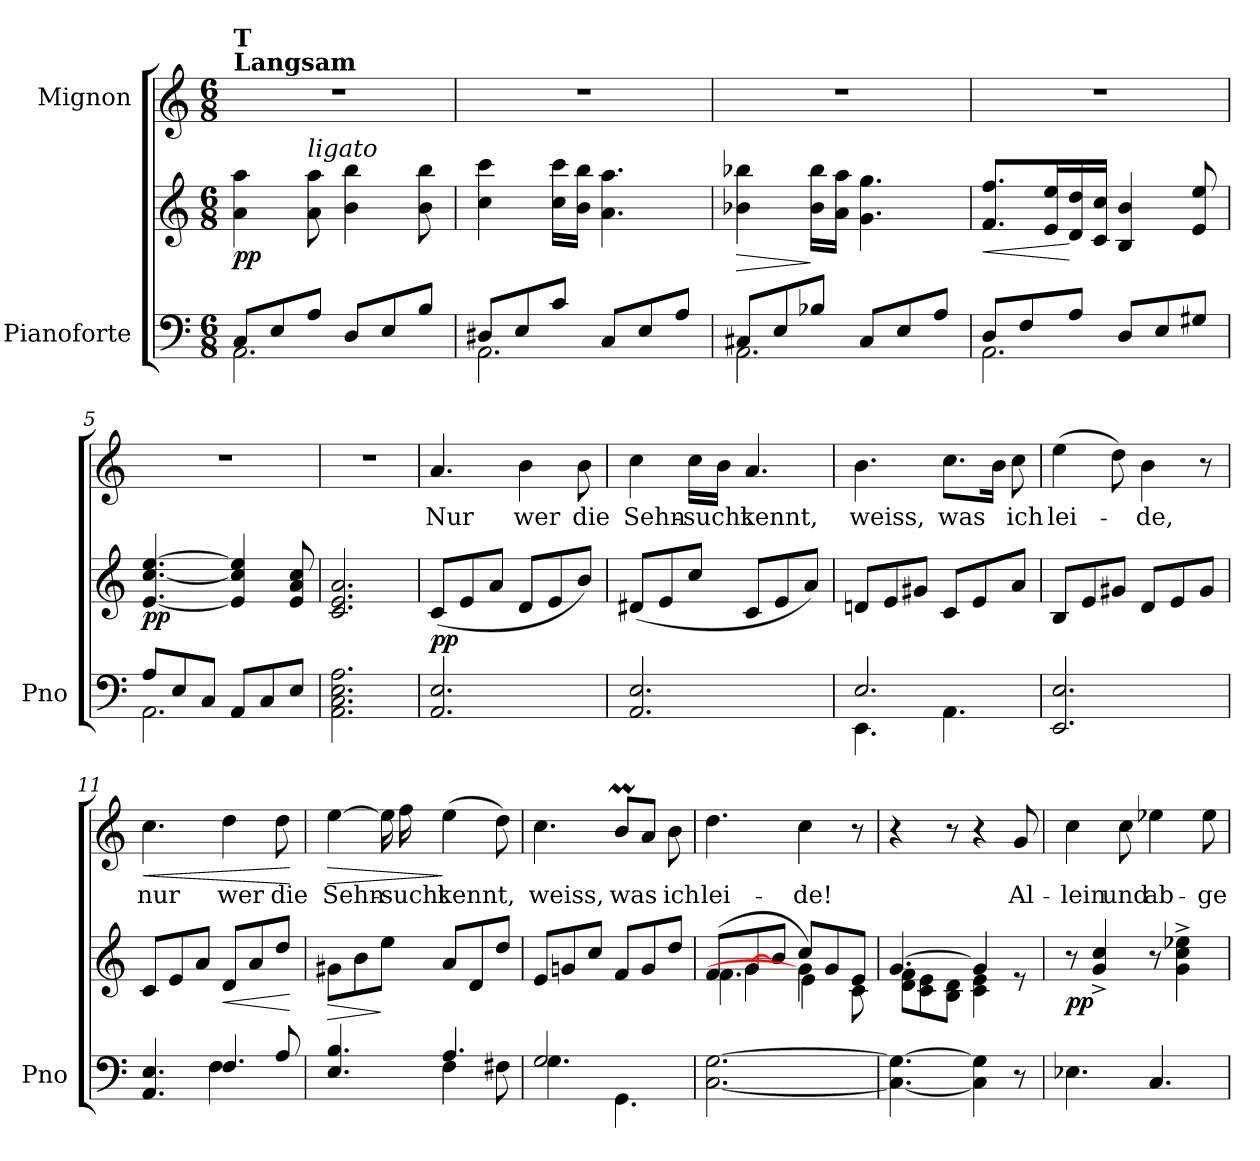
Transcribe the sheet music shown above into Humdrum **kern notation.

**kern	**kern	**dynam	**kern	**text	**dynam
*part2	*part2	*part2	*part1	*part1	*part1
*staff3	*staff2	*staff2/3	*staff1	*staff1	*staff1
*I"Pianoforte	*	*	*I"Mignon	*	*
*I'Pno	*	*	*	*	*
*clefF4	*clefG2	*	*clefG2	*	*
*k[]	*k[]	*	*k[]	*	*
*M6/8	*M6/8	*	*M6/8	*	*
=1	=1	=1	=1	=1	=1
*^	*	*	*	*	*
!	!	!	!	!LO:TX:a:B:t=Langsam	!	!
!	!	!	!	!LO:TX:a:B:t=T	!	!
!	!	!	!LO:DY:b	!	!	!
8C/L	2.AA\	4a\ 4aa\	pp	2.r	.	.
8E/	.	.	.	.	.	.
!	!	!LO:TX:a:i:t=ligato	!	!	!	!
8A/J	.	8a\ 8aa\	.	.	.	.
8D/L	.	4b\ 4bb\	.	.	.	.
8E/	.	.	.	.	.	.
8B/J	.	8b\ 8bb\	.	.	.	.
=2	=2	=2	=2	=2	=2	=2
8D#X/L	2.AA\	4cc\ 4ccc\	.	2.r	.	.
8E/	.	.	.	.	.	.
8c/J	.	16cc\ 16ccc\LL	.	.	.	.
.	.	16b\ 16bb\JJ	.	.	.	.
8C/L	.	4.a\ 4.aa\	.	.	.	.
8E/	.	.	.	.	.	.
8A/J	.	.	.	.	.	.
=3	=3	=3	=3	=3	=3	=3
!	!	!	!LO:HP:b	!	!	!
8C#X/L	2.AA\	4b-X\ 4bb-X\	>	2.r	.	.
8E/	.	.	.	.	.	.
8B-X/J	.	16b-\ 16bb-\LL	]	.	.	.
.	.	16a\ 16aa\JJ	.	.	.	.
8C#/L	.	4.g\ 4.gg\	.	.	.	.
8E/	.	.	.	.	.	.
8A/J	.	.	.	.	.	.
=4	=4	=4	=4	=4	=4	=4
!	!	!	!LO:HP:b	!	!	!
8D/L	2.AA\	8.f/ 8.ff/L	<	2.r	.	.
8F/	.	.	.	.	.	.
.	.	16e/ 16ee/L	.	.	.	.
8A/J	.	16d/ 16dd/	[	.	.	.
.	.	16c/ 16cc/JJ	.	.	.	.
8D/L	.	4B/ 4b/	.	.	.	.
8E/	.	.	.	.	.	.
8G#X/J	.	8e/ 8ee/	.	.	.	.
=5	=5	=5	=5	=5	=5	=5
!	!	!	!LO:DY:b	!	!	!
8A/L	2.AA\	[4.e/ [4.cc/ [4.ee/	pp	2.r	.	.
8E/	.	.	.	.	.	.
8C/J	.	.	.	.	.	.
8AA/L	.	4e/] 4cc/] 4ee/]	.	.	.	.
8C/	.	.	.	.	.	.
8E/J	.	8e/ 8a/ 8cc/	.	.	.	.
*v	*v	*	*	*	*	*
=6	=6	=6	=6	=6	=6
2.AA\ 2.C\ 2.E\ 2.A\	2.c/ 2.e/ 2.a/	.	2.r	.	.
!!LO:LB:g=z
=7	=7	=7	=7	=7	=7
!	!	!LO:DY:a=2	!	!LO:LY:b	!
2.AA/ 2.E/	(8c/L	pp	4.a/	Nur	.
.	8e/	.	.	.	.
.	8a/J	.	.	.	.
!	!	!	!	!LO:LY:b	!
.	8d/L	.	4b\	wer	.
.	8e/	.	.	.	.
!	!	!	!	!LO:LY:b	!
.	8b/J)	.	8b\	die	.
=8	=8	=8	=8	=8	=8
!	!	!	!	!LO:LY:b	!
2.AA/ 2.E/	(8d#X/L	.	4cc\	Sehn-	.
.	8e/	.	.	.	.
!	!	!	!	!LO:LY:b	!
.	8cc/J	.	16cc\LL	-sucht	.
.	.	.	16b\JJ	.	.
!	!	!	!	!LO:LY:b	!
.	8c/L	.	4.a/	kennt,	.
.	8e/	.	.	.	.
.	8a/J)	.	.	.	.
=9	=9	=9	=9	=9	=9
*^	*	*	*	*	*
!	!	!	!	!	!LO:LY:b	!
2.E/	4.EE\	8dn/L	.	4.b\	weiss,	.
.	.	8e/	.	.	.	.
.	.	8g#X/J	.	.	.	.
!	!	!	!	!	!LO:LY:b	!
.	4.AA\	8c/L	.	8.cc\L	was	.
.	.	8e/	.	.	.	.
.	.	.	.	16b\Jk	.	.
!	!	!	!	!	!LO:LY:b	!
.	.	8a/J	.	8cc\	ich	.
*v	*v	*	*	*	*	*
=10	=10	=10	=10	=10	=10
!	!	!	!	!LO:LY:b	!
2.EE/ 2.E/	8B/L	.	(4ee\	lei-	.
.	8e/	.	.	.	.
.	8g#X/J	.	8dd\)	.	.
!	!	!	!	!LO:LY:b	!
.	8d/L	.	4b\	-de,	.
.	8e/	.	.	.	.
.	8g#/J	.	8r	.	.
=11	=11	=11	=11	=11	=11
*^	*	*	*	*	*
!	!	!	!	!	!LO:LY:b	!LO:HP:b
4.AA/ 4.E/	4.ryy	8c/L	.	4.cc\	nur	<
.	.	8e/	.	.	.	.
.	.	8a/J	.	.	.	.
!	!LO:N:head=solid	!	!LO:HP:b	!	!LO:LY:b	!
4.F/	4F\	8d/L	<	4dd\	wer	.
.	.	8a/	.	.	.	.
!	!	!	!	!	!LO:LY:b	!
.	8A/	8dd/J	.	8dd\	die	.
*v	*v	*	*	*	*	*
.	.	[	.	.	[
=12	=12	=12	=12	=12	=12
*^	*	*	*	*	*
!	!	!	!LO:HP:b	!	!LO:LY:b	!LO:HP:b
4.E/ 4.B/	4.ryy	8g#X\L	>	[4ee\	Sehn-	>
.	.	8b\	.	.	.	.
.	.	8ee\J	]	16ee\]	.	.
!	!	!	!	!	!LO:LY:b	!
.	.	.	.	16ff\	-sucht	.
!	!LO:N:head=solid	!	!	!	!LO:LY:b	!
4.A/	4F\	8a/L	.	(4ee\	kennt,	]
.	.	8d/	.	.	.	.
.	8F#X\	8dd/J	.	8dd\)	.	.
!!LO:LB:g=z
=13	=13	=13	=13	=13	=13	=13
!	!	!	!	!	!LO:LY:b	!
2.G/	4.G\	8e/L	.	4.cc\	weiss,	.
.	.	8gn/	.	.	.	.
.	.	8cc/J	.	.	.	.
!	!	!	!	!	!LO:LY:b	!
.	4.GG\	8f/L	.	8bm/L	was	.
.	.	8g/	.	8a/J	.	.
!	!	!	!	!	!LO:LY:b	!
.	.	8dd/J	.	8b\	ich	.
*v	*v	*	*	*	*	*
=14	=14	=14	=14	=14	=14
*	*^	*	*	*	*
!	!	!LO:N:head=solid	!	!	!LO:LY:b	!
*	*	*^	*	*	*	*
[2.C\ [2.G\	(8f/L	4.f\	8ryy	.	4.dd\	lei-	.
!	!LO:N:head=solid	!	!LO:N:head=solid	!	!	!	!
.	[8g/	.	4g\	.	.	.	.
.	8b/J	.	.	.	.	.	.
!	!	!	!	!	!	!LO:LY:b	!
.	8cc/L	4g\]	4e\)	.	4cc\	-de!	.
.	8g/	.	.	.	.	.	.
.	8e/J	8c\	8ryy	.	8r	.	.
*	*	*v	*v	*	*	*	*
=15	=15	=15	=15	=15	=15	=15
4.C\_ 4.G\_	[4.g/	8d\ 8f\L	.	4r	.	.
.	.	8c\ 8e\	.	.	.	.
.	.	8B\ 8d\J	.	8r	.	.
4C\] 4G\]	4g/]	4c\ 4e\	.	4r	.	.
!	!	!	!	!	!LO:LY:b	!
8r	8re	8ryy	.	8g/	Al-	.
=16	=16	=16	=16	=16	=16	=16
!	!	!	!LO:DY:b	!	!LO:LY:b	!
*	*v	*v	*	*	*	*
4.E-X\	8r	pp	4cc\	-lein	.
.	4g/^ 4cc/^	.	.	.	.
!	!	!	!	!LO:LY:b	!
.	.	.	8cc\	und	.
!	!	!	!	!LO:LY:b	!
4.C/	8r	.	4ee-X\	ab-	.
.	4g\^ 4cc\^ 4ee-X\^	.	.	.	.
!	!	!	!	!LO:LY:b	!
.	.	.	8ee-\	-ge-	.
=	=	=	=	=	=
*-	*-	*-	*-	*-	*-
